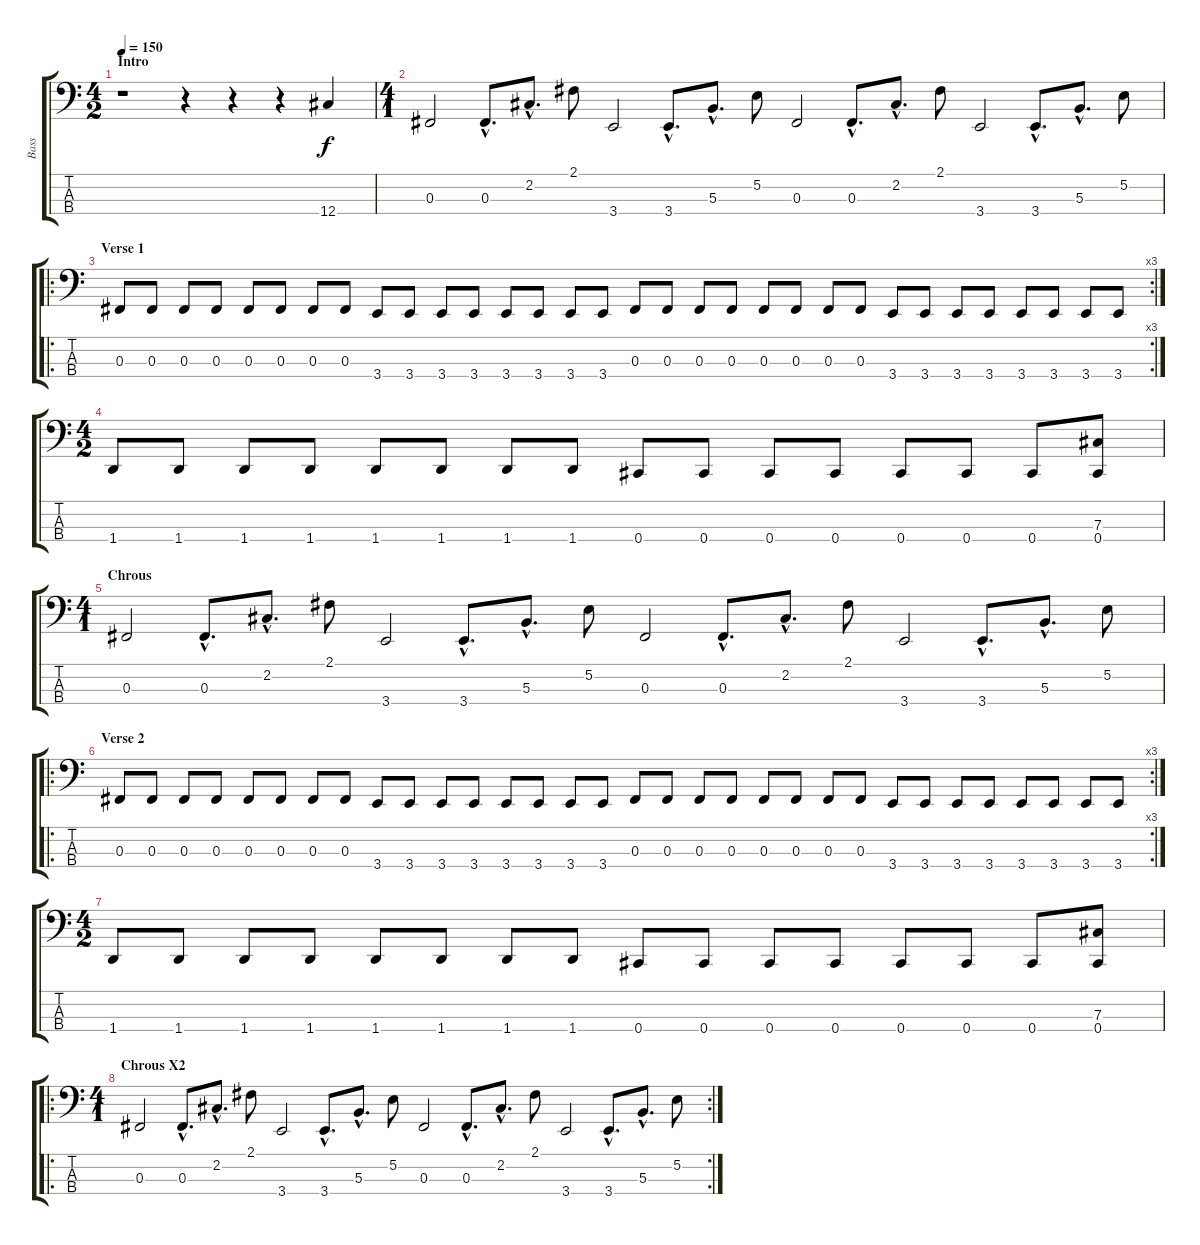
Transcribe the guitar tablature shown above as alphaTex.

\track ("Bass" "Bass") {instrument electricbasspick}
\staff {score tabs}
\tuning (E2 B1 Gb1 Db1) {hide}
\ts (4 2)
\section ("" "Intro")
\tempo 150
\clef f4
\ks c
r.1{dy f instrument electricbasspick} r.4 r.4 r.4 12.4.4 |
\ts (4 1)
0.3.2 0.3{hac}.8{d} 2.2{hac}.8{d} 2.1.8 3.4.2 3.4{hac}.8{d} 5.3{hac}.8{d} 5.2.8 0.3.2 0.3{hac}.8{d} 2.2{hac}.8{d} 2.1.8 3.4.2 3.4{hac}.8{d} 5.3{hac}.8{d} 5.2.8 |
\ro
\rc 3
\section ("" "Verse 1")
0.3.8 0.3.8 0.3.8 0.3.8 0.3.8 0.3.8 0.3.8 0.3.8 3.4.8 3.4.8 3.4.8 3.4.8 3.4.8 3.4.8 3.4.8 3.4.8 0.3.8 0.3.8 0.3.8 0.3.8 0.3.8 0.3.8 0.3.8 0.3.8 3.4.8 3.4.8 3.4.8 3.4.8 3.4.8 3.4.8 3.4.8 3.4.8 |
\ts (4 2)
1.4.8 1.4.8 1.4.8 1.4.8 1.4.8 1.4.8 1.4.8 1.4.8 0.4.8 0.4.8 0.4.8 0.4.8 0.4.8 0.4.8 0.4.8 (7.3 0.4).8 |
\ts (4 1)
\section ("" "Chrous")
0.3.2 0.3{hac}.8{d} 2.2{hac}.8{d} 2.1.8 3.4.2 3.4{hac}.8{d} 5.3{hac}.8{d} 5.2.8 0.3.2 0.3{hac}.8{d} 2.2{hac}.8{d} 2.1.8 3.4.2 3.4{hac}.8{d} 5.3{hac}.8{d} 5.2.8 |
\ro
\rc 3
\section ("" "Verse 2")
0.3.8 0.3.8 0.3.8 0.3.8 0.3.8 0.3.8 0.3.8 0.3.8 3.4.8 3.4.8 3.4.8 3.4.8 3.4.8 3.4.8 3.4.8 3.4.8 0.3.8 0.3.8 0.3.8 0.3.8 0.3.8 0.3.8 0.3.8 0.3.8 3.4.8 3.4.8 3.4.8 3.4.8 3.4.8 3.4.8 3.4.8 3.4.8 |
\ts (4 2)
1.4.8 1.4.8 1.4.8 1.4.8 1.4.8 1.4.8 1.4.8 1.4.8 0.4.8 0.4.8 0.4.8 0.4.8 0.4.8 0.4.8 0.4.8 (7.3 0.4).8 |
\ro
\rc 2
\ts (4 1)
\section ("" "Chrous X2")
0.3.2 0.3{hac}.8{d} 2.2{hac}.8{d} 2.1.8 3.4.2 3.4{hac}.8{d} 5.3{hac}.8{d} 5.2.8 0.3.2 0.3{hac}.8{d} 2.2{hac}.8{d} 2.1.8 3.4.2 3.4{hac}.8{d} 5.3{hac}.8{d} 5.2.8
